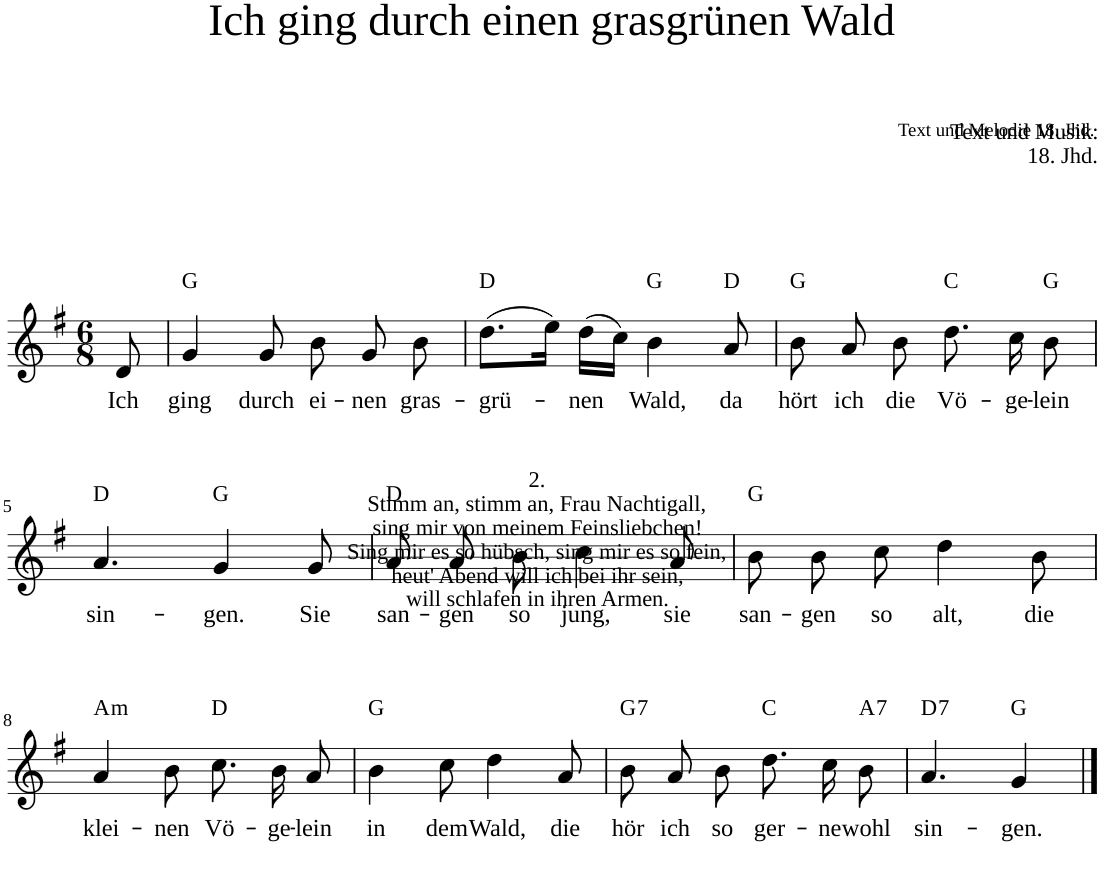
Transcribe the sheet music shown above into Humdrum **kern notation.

**kern	**text	**harte
*part1	*part1	*part1
*staff1	*staff1	*
*clefG2	*	*
*k[f#]	*	*
*G:	*	*
*M6/8	*	*
=1	=1	=1
!	!LO:LY:b	!
8d/	Ich	.
=2	=2	=2
!	!LO:LY:b	!
4g/	ging	G:maj
!	!LO:LY:b	!
8g/	durch	.
!	!LO:LY:b	!
8b\	ei-	.
!	!LO:LY:b	!
8g/	-nen	.
!	!LO:LY:b	!
8b\	gras-	.
=3	=3	=3
!	!LO:LY:b	!
(8.dd\L	-grü-	D:maj
16ee\Jk)	.	.
!	!LO:LY:b	!
(16dd\LL	-nen	.
16cc\JJ)	.	.
!	!LO:LY:b	!
4b\	Wald,	G:maj
!	!LO:LY:b	!
8a/	da	D:maj
=4	=4	=4
!	!LO:LY:b	!
8b\	hört	G:maj
!	!LO:LY:b	!
8a/	ich	.
!	!LO:LY:b	!
8b\	die	.
!	!LO:LY:b	!
8.dd\	Vö-	C:maj
!	!LO:LY:b	!
16cc\	-ge-	.
!	!LO:LY:b	!
8b\	-lein	G:maj
!!LO:LB:g=z
=5	=5	=5
!	!LO:LY:b	!
4.a/	sin-	D:maj
!	!LO:LY:b	!
4g/	-gen.	G:maj
!	!LO:LY:b	!
8g/	Sie	.
=6	=6	=6
!	!LO:LY:b	!
8a/	san-	D:maj
!	!LO:LY:b	!
8a/	-gen	.
!	!LO:LY:b	!
8b\	so	.
!	!LO:LY:b	!
4cc\	jung,	.
!	!LO:LY:b	!
8a/	sie	.
=7	=7	=7
!	!LO:LY:b	!
8b\	san-	G:maj
!	!LO:LY:b	!
8b\	-gen	.
!	!LO:LY:b	!
8cc\	so	.
!	!LO:LY:b	!
4dd\	alt,	.
!	!LO:LY:b	!
8b\	die	.
!!LO:LB:g=z
=8	=8	=8
!	!LO:LY:b	!LO:H:kt=m
4a/	klei-	A:min
!	!LO:LY:b	!
8b\	-nen	.
!	!LO:LY:b	!
8.cc\	Vö-	D:maj
!	!LO:LY:b	!
16b\	-ge-	.
!	!LO:LY:b	!
8a/	-lein	.
=9	=9	=9
!	!LO:LY:b	!
4b\	in	G:maj
!	!LO:LY:b	!
8cc\	dem	.
!	!LO:LY:b	!
4dd\	Wald,	.
!	!LO:LY:b	!
8a/	die	.
=10	=10	=10
!	!LO:LY:b	!LO:H:kt=7
8b\	hör	G:7
!	!LO:LY:b	!
8a/	ich	.
!	!LO:LY:b	!
8b\	so	.
!	!LO:LY:b	!
8.dd\	ger-	C:maj
!	!LO:LY:b	!
16cc\	-ne	.
!	!LO:LY:b	!LO:H:kt=7
8b\	wohl	A:7
=11	=11	=11
!	!LO:LY:b	!LO:H:kt=7
4.a/	sin-	D:7
!	!LO:LY:b	!
4g/	-gen.	G:maj
==	==	==
*-	*-	*-
